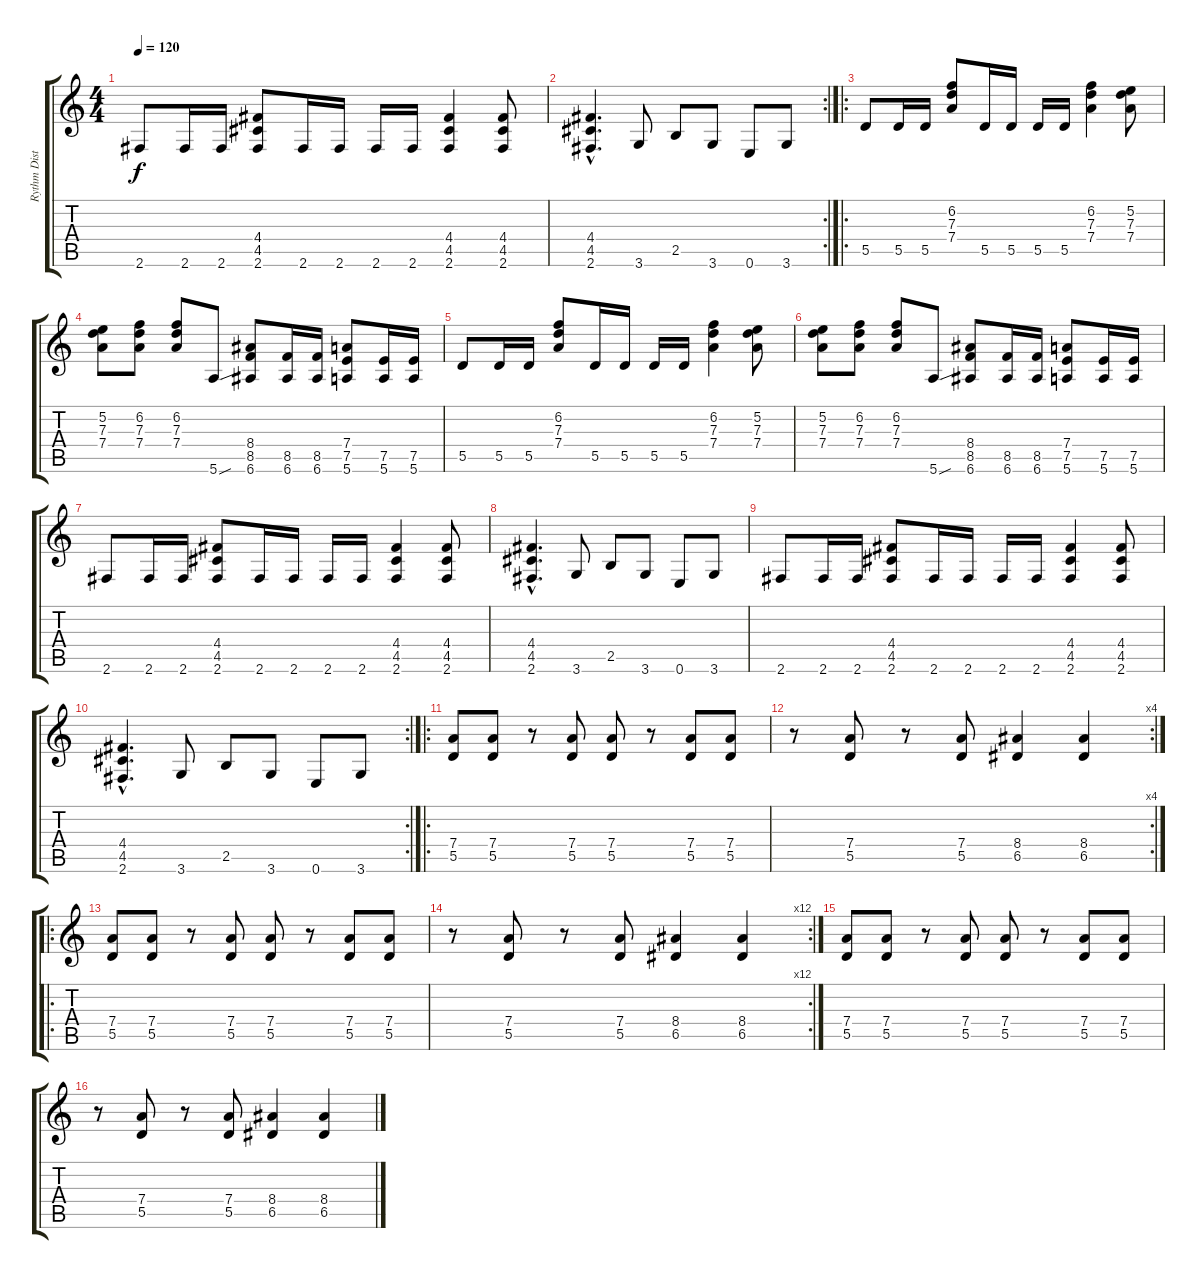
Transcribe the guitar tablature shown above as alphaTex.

\track ("Rythm Distortion Guitar 1" "Rythm Dist") {instrument distortionguitar}
\staff {score tabs}
\tuning (E4 B3 G3 D3 A2 E2) {hide}
\ts (4 4)
\tempo 120
\clef g2
\ks c
2.6.8{dy f} 2.6.16 2.6.16 (4.4 4.5 2.6).8 2.6.16 2.6.16 2.6.16 2.6.16 (4.4 4.5 2.6).4 (4.4 4.5 2.6).8 |
\rc 2
(4.4{hac} 4.5{hac} 2.6{hac}).4{d} 3.6.8 2.5.8 3.6.8 0.6.8 3.6.8 |
\ro
5.5.8 5.5.16 5.5.16 (6.2 7.3 7.4).8 5.5.16 5.5.16 5.5.16 5.5.16 (6.2 7.3 7.4).4 (5.2 7.3 7.4).8 |
(5.2 7.3 7.4).8 (6.2 7.3 7.4).8 (6.2 7.3 7.4).8 5.6{sou}.8 (8.4 8.5 6.6).8 (8.5 6.6).16 (8.5 6.6).16 (7.4 7.5 5.6).8 (7.5 5.6).16 (7.5 5.6).16 |
5.5.8 5.5.16 5.5.16 (6.2 7.3 7.4).8 5.5.16 5.5.16 5.5.16 5.5.16 (6.2 7.3 7.4).4 (5.2 7.3 7.4).8 |
(5.2 7.3 7.4).8 (6.2 7.3 7.4).8 (6.2 7.3 7.4).8 5.6{sou}.8 (8.4 8.5 6.6).8 (8.5 6.6).16 (8.5 6.6).16 (7.4 7.5 5.6).8 (7.5 5.6).16 (7.5 5.6).16 |
2.6.8 2.6.16 2.6.16 (4.4 4.5 2.6).8 2.6.16 2.6.16 2.6.16 2.6.16 (4.4 4.5 2.6).4 (4.4 4.5 2.6).8 |
(4.4{hac} 4.5{hac} 2.6{hac}).4{d} 3.6.8 2.5.8 3.6.8 0.6.8 3.6.8 |
2.6.8 2.6.16 2.6.16 (4.4 4.5 2.6).8 2.6.16 2.6.16 2.6.16 2.6.16 (4.4 4.5 2.6).4 (4.4 4.5 2.6).8 |
\rc 2
(4.4{hac} 4.5{hac} 2.6{hac}).4{d} 3.6.8 2.5.8 3.6.8 0.6.8 3.6.8 |
\ro
(7.4 5.5).8 (7.4 5.5).8 r.8 (7.4 5.5).8 (7.4 5.5).8 r.8 (7.4 5.5).8 (7.4 5.5).8 |
\rc 4
r.8 (7.4 5.5).8 r.8 (7.4 5.5).8 (8.4 6.5).4 (8.4 6.5).4 |
\ro
(7.4 5.5).8 (7.4 5.5).8 r.8 (7.4 5.5).8 (7.4 5.5).8 r.8 (7.4 5.5).8 (7.4 5.5).8 |
\rc 12
r.8 (7.4 5.5).8 r.8 (7.4 5.5).8 (8.4 6.5).4 (8.4 6.5).4 |
(7.4 5.5).8 (7.4 5.5).8 r.8 (7.4 5.5).8 (7.4 5.5).8 r.8 (7.4 5.5).8 (7.4 5.5).8 |
r.8 (7.4 5.5).8 r.8 (7.4 5.5).8 (8.4 6.5).4 (8.4 6.5).4
